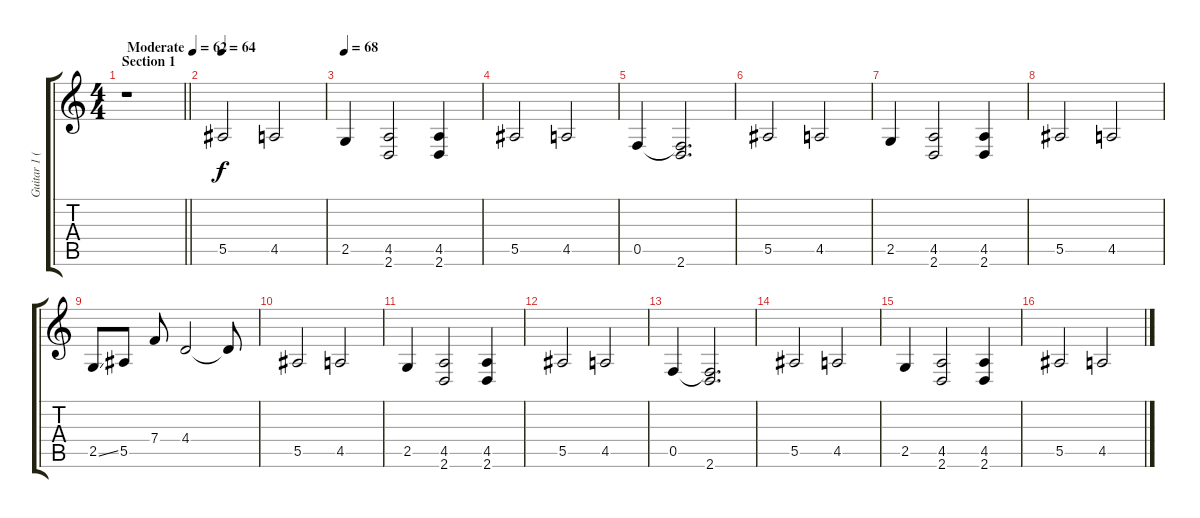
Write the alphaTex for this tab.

\track ("Guitar 1 (Distortion)" "Guitar 1 (") {instrument distortionguitar}
\staff {score tabs}
\tuning (C4 G3 Eb3 Bb2 F2 C2) {hide}
\ts (4 4)
\section ("" "Section 1")
\tempo (62 "Moderate")
\tempo 54
\tempo (62 "Moderate")
\clef g2
\barLineRight lightlight
\ks c
r.1{dy f instrument distortionguitar} |
\tempo 64
5.5.2 4.5.2 |
\tempo 68
2.5.4 (4.5 2.6).2 (4.5 2.6).4 |
5.5.2 4.5.2 |
0.5.4 (0.5{t} 2.6).2{d} |
5.5.2 4.5.2 |
2.5.4 (4.5 2.6).2 (4.5 2.6).4 |
5.5.2 4.5.2 |
2.5{ss}.8 5.5.8 7.4.8 4.4.2 4.4{t}.8 |
5.5.2 4.5.2 |
2.5.4 (4.5 2.6).2 (4.5 2.6).4 |
5.5.2 4.5.2 |
0.5.4 (0.5{t} 2.6).2{d} |
5.5.2 4.5.2 |
2.5.4 (4.5 2.6).2 (4.5 2.6).4 |
5.5.2 4.5.2
